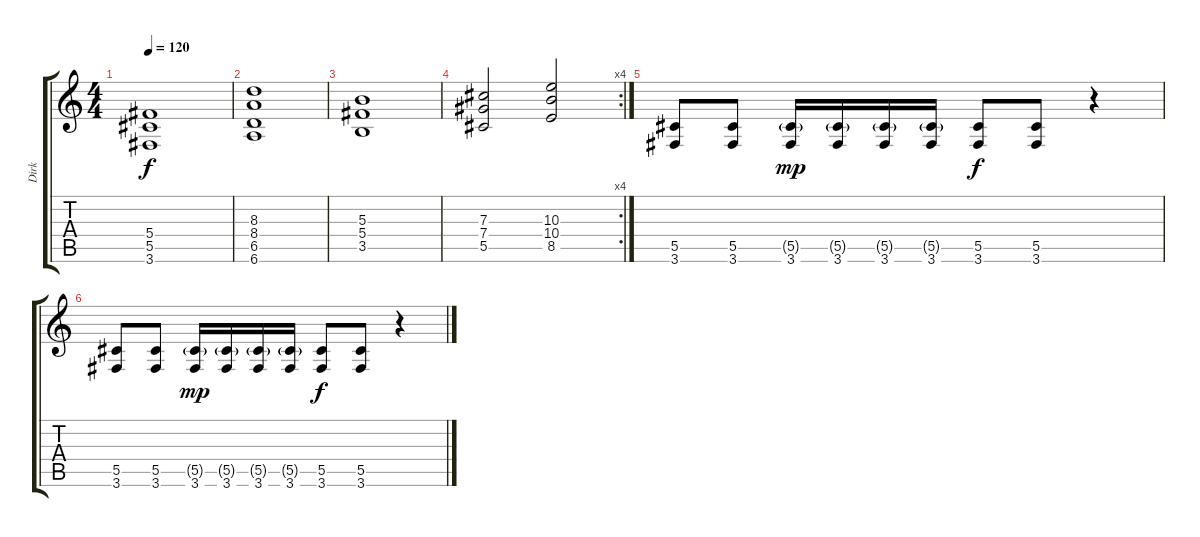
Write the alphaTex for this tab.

\track ("Dirk" "Dirk") {instrument distortionguitar}
\staff {score tabs}
\tuning (Eb4 Bb3 Gb3 Db3 Ab2 Eb2) {hide}
\ts (4 4)
\tempo 120
\clef g2
\ks c
(5.4 5.5 3.6).1{dy f} |
(8.3 8.4 6.5 6.6).1 |
(5.3 5.4 3.5).1 |
\rc 4
(7.3 7.4 5.5).2 (10.3 10.4 8.5).2 |
(5.5 3.6).8 (5.5 3.6).8 (5.5{g} 3.6).16{dy mp} (5.5{g} 3.6).16 (5.5{g} 3.6).16 (5.5{g} 3.6).16 (5.5 3.6).8{dy f} (5.5 3.6).8 r.4 |
(5.5 3.6).8 (5.5 3.6).8 (5.5{g} 3.6).16{dy mp} (5.5{g} 3.6).16 (5.5{g} 3.6).16 (5.5{g} 3.6).16 (5.5 3.6).8{dy f} (5.5 3.6).8 r.4
